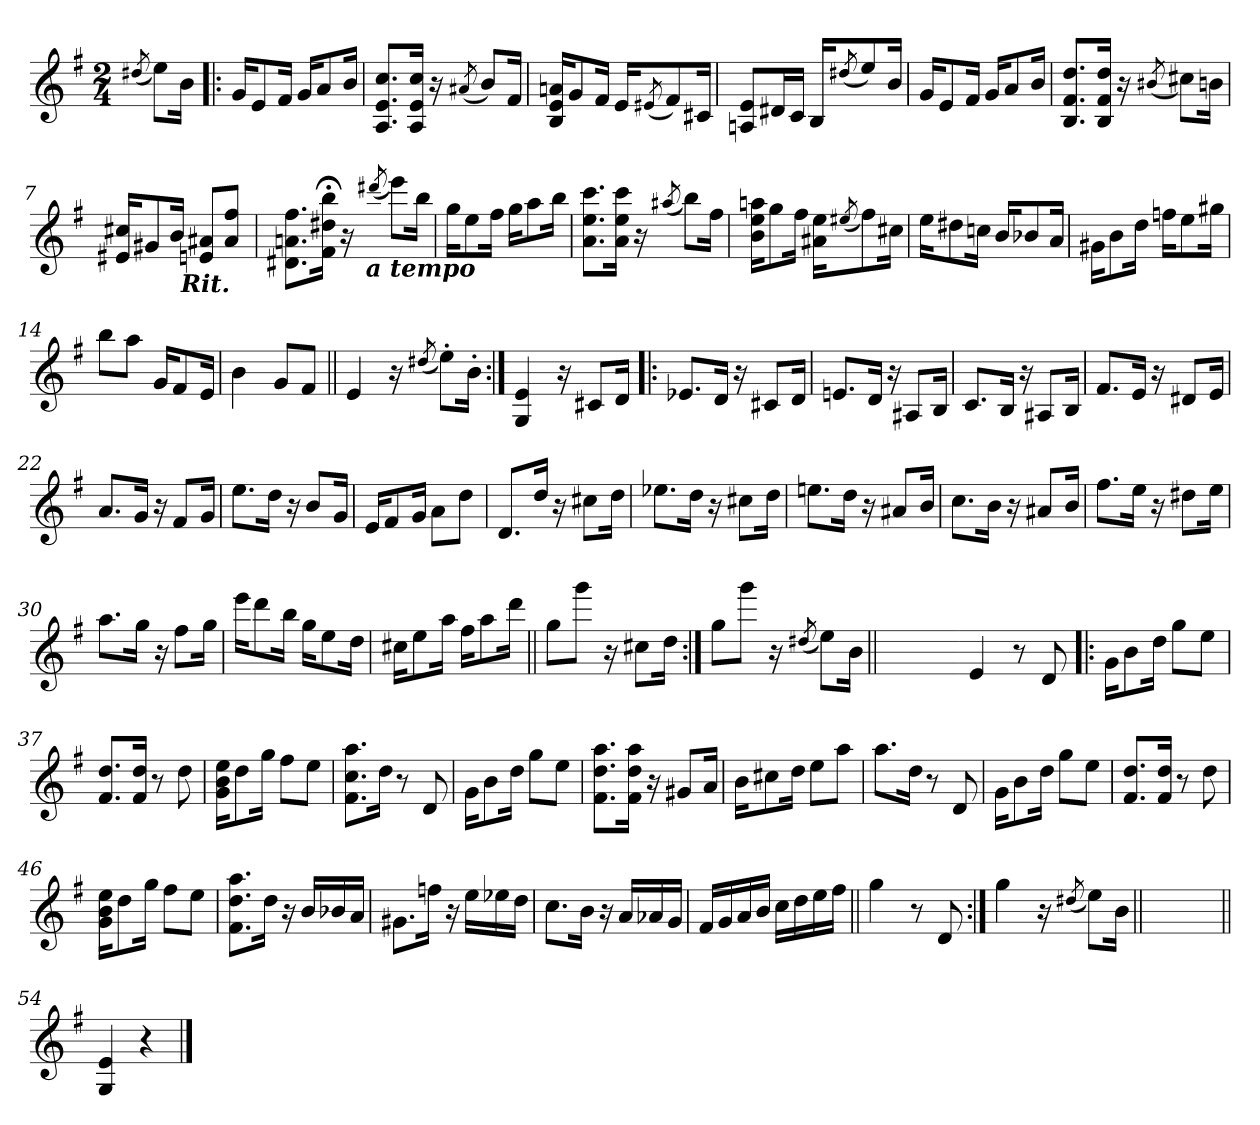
**kern
*part1
*staff1
*clefG2
*k[f#]
*G:
*M2/4
=
(<8qdd#X/
8ee\L)
16b\Jk
=1!|:
16g/KL
8e/
16f#/Jk
16g/KL
8a/
16b/Jk
=2
8.A/ 8.e/ 8.cc/L
16A/ 16e/ 16cc/Jk
16r
(<8qa#X/
8b/L)
16f#/Jk
=3
16B/ 16e/ 16an/KL
8g/
16f#/Jk
16e/KL
(<8qe#X/
8f#/)
16c#X/Jk
=4
8An/ 8e/L
16d#X/L
16c/JJ
16B/KL
(<8qdd#X/
8ee/)
16b/Jk
!!LO:LB:g=z
=5
16g/KL
8e/
16f#/Jk
16g/KL
8a/
16b/Jk
=6
8.B/ 8.f#/ 8.dd/L
16B/ 16f#/ 16dd/Jk
16r
(<8qb#X/
8cc#X\L)
16bn\Jk
=7
*^
16e#X/ 16cc#X/KL	8..ryy
8g#X/	.
16b/Jk	.
!	!LO:TX:b:Bi:t=Rit.
.	4ryy
8en/ 8a#X/L	.
8a#/ 8ff#/J	.
.	32ryy
=8	=8
8.d#X\ 8.an\ 8.ff#\L	4ryy
16f#\;< 16dd#X\;< 16bb\;<Jk	.
16r	32ryy
!	!LO:TX:b:Bi:t=a tempo
.	8..ryy
(<8qddd#X/	.
8eee\L)	.
16bb\Jk	.
*v	*v
!!LO:LB:g=z
=9
16gg\KL
8ee\
16ff#\Jk
16gg\KL
8aa\
16bb\Jk
=10
8.a\ 8.ee\ 8.ccc\L
16a\ 16ee\ 16ccc\Jk
16r
(<8qaa#X/
8bb\L)
16ff#\Jk
=11
16b\ 16ee\ 16aan\KL
8gg\
16ff#\Jk
16a#X\ 16ee\KL
(<8qee#X/
8ff#\)
16cc#X\Jk
=12
16ee\KL
8dd#X\
16ccn\Jk
16b/KL
8b-X/
16a/Jk
=13
16g#X\KL
8b\
16dd\Jk
16ffn\KL
8ee\
16gg#X\Jk
!!LO:LB:g=z
=14
8bb\L
8aa\J
16g/KL
8f#/
16e/Jk
=15
4b\
8g/L
8f#/J
=16||
4e/
16r
(<8qdd#X/
8ee'>\L)
16b'>\Jk
=17:|!
4G/ 4e/
16r
8c#X/L
16d/Jk
=18!|:
8.e-X/L
16d/Jk
16r
8c#X/L
16d/Jk
=19
8.en/L
16d/Jk
16r
8A#X/L
16B/Jk
!!LO:LB:g=z
=20
8.c/L
16B/Jk
16r
8A#X/L
16B/Jk
=21
8.f#/L
16e/Jk
16r
8d#X/L
16e/Jk
=22
8.a/L
16g/Jk
16r
8f#/L
16g/Jk
=23
8.ee\L
16dd\Jk
16r
8b/L
16g/Jk
=24
16e/KL
8f#/
16g/Jk
8a\L
8dd\J
=25
8.d/L
16dd/Jk
16r
8cc#X\L
16dd\Jk
!!LO:LB:g=z
=26
8.ee-X\L
16dd\Jk
16r
8cc#X\L
16dd\Jk
=27
8.een\L
16dd\Jk
16r
8a#X/L
16b/Jk
=28
8.cc\L
16b\Jk
16r
8a#X/L
16b/Jk
=29
8.ff#\L
16ee\Jk
16r
8dd#X\L
16ee\Jk
=30
8.aa\L
16gg\Jk
16r
8ff#\L
16gg\Jk
!!LO:LB:g=z
=31
16eee\KL
8ddd\
16bb\Jk
16gg\KL
8ee\
16dd\Jk
=32
16cc#X\KL
8ee\
16aa\Jk
16ff#\KL
8aa\
16ddd\Jk
=33||
8gg\L
8ggg\J
16r
8cc#X\L
16dd\Jk
=34:|!
8gg\L
8ggg\J
16r
(<8qdd#X/
8ee\L)
16b\Jk
=34X1||
*stria0
2ryy
!!LO:LB:g=z
=35-
*stria5
4e/
8r
8d/
=36!|:
16g\KL
8b\
16dd\Jk
8gg\L
8ee\J
=37
8.f#/ 8.dd/L
16f#/ 16dd/Jk
8r
8dd\
=38
16g\ 16b\ 16ee\KL
8dd\
16gg\Jk
8ff#\L
8ee\J
=39
8.f#\ 8.cc\ 8.aa\L
16dd\Jk
8r
8d/
!!LO:LB:g=z
=40
16g\KL
8b\
16dd\Jk
8gg\L
8ee\J
=41
8.f#\ 8.dd\ 8.aa\L
16f#\ 16dd\ 16aa\Jk
16r
8g#X/L
16a/Jk
=42
16b\KL
8cc#X\
16dd\Jk
8ee\L
8aa\J
=43
8.aa\L
16dd\Jk
8r
8d/
=44
16g\KL
8b\
16dd\Jk
8gg\L
8ee\J
!!LO:LB:g=z
=45
8.f#/ 8.dd/L
16f#/ 16dd/Jk
8r
8dd\
=46
16g\ 16b\ 16ee\KL
8dd\
16gg\Jk
8ff#\L
8ee\J
=47
8.f#\ 8.dd\ 8.aa\L
16dd\Jk
16r
16b/LL
16b-X/
16a/JJ
=48
8.g#X\L
16ffn\Jk
16r
16ee\LL
16ee-X\
16dd\JJ
=49
8.cc\L
16b\Jk
16r
16a/LL
16a-X/
16g/JJ
!!LO:LB:g=z
=50
16f#/LL
16g/
16a/
16b/JJ
16cc\LL
16dd\
16ee\
16ff#\JJ
=51||
4gg\
8r
8d/
=52:|!
4gg\
16r
(<8qdd#X/
8ee\L)
16b\Jk
=53||
*stria0
2ryy
=54||
*stria5
4G/ 4e/
4r
==
*-
